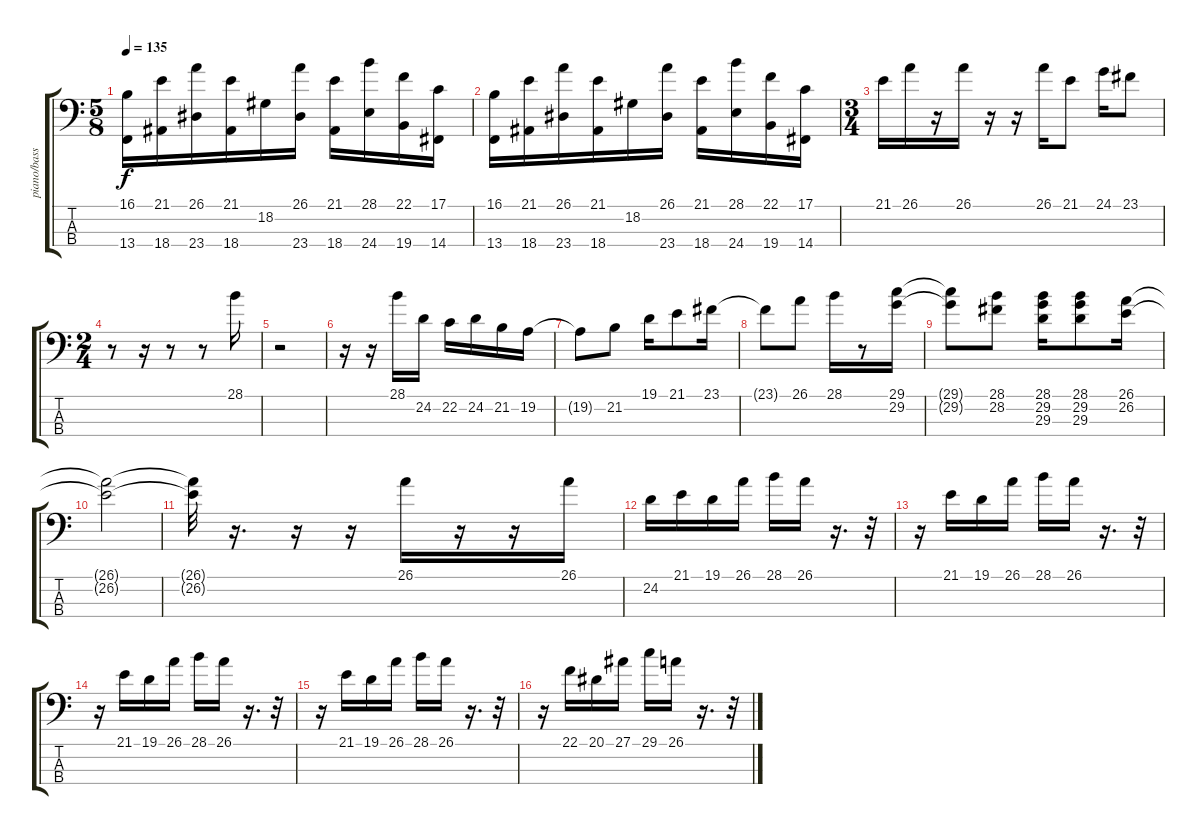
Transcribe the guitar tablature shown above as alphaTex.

\track ("piano/bass          " "piano/bass") {instrument percussiveorgan}
\staff {score tabs}
\tuning (G2 D2 A1 E1) {hide}
\ts (5 8)
\tempo 135
\clef f4
\ks c
(16.1 13.4).16{dy f} (21.1 18.4).16 (26.1 23.4).16 (21.1 18.4).16 18.2.16 (26.1 23.4).16 (21.1 18.4).16 (28.1 24.4).16 (22.1 19.4).16 (17.1 14.4).16 |
(16.1 13.4).16 (21.1 18.4).16 (26.1 23.4).16 (21.1 18.4).16 18.2.16 (26.1 23.4).16 (21.1 18.4).16 (28.1 24.4).16 (22.1 19.4).16 (17.1 14.4).16 |
\ts (3 4)
21.1.16 26.1.16 r.16 26.1.16 r.16 r.16 26.1.16 21.1.8 24.1.16 23.1.8 |
\ts (2 4)
r.8 r.16 r.8 r.8 28.1.16 |
r.2 |
r.16 r.16 28.1.16 24.2.16 22.2.16 24.2.16 21.2.16 19.2.16 |
19.2{t}.8 21.2.8 19.1.16 21.1.8 23.1.16 |
23.1{t}.8 26.1.8 28.1.16 r.8 (29.1 29.2).16 |
(29.1{t} 29.2{t}).8 (28.1 28.2).8 (28.1 29.2 29.3).16 (28.1 29.2 29.3).8 (26.1 26.2).16 |
(26.1{t} 26.2{t}).2 |
(26.1{t} 26.2{t}).32 r.16{d} r.16 r.16 26.1.16 r.16 r.16 26.1.16 |
24.2.16 21.1.16 19.1.16 26.1.16 28.1.16 26.1.16 r.16{d} r.32 |
r.16 21.1.16 19.1.16 26.1.16 28.1.16 26.1.16 r.16{d} r.32 |
r.16 21.1.16 19.1.16 26.1.16 28.1.16 26.1.16 r.16{d} r.32 |
r.16 21.1.16 19.1.16 26.1.16 28.1.16 26.1.16 r.16{d} r.32 |
r.16 22.1.16 20.1.16 27.1.16 29.1.16 26.1.16 r.16{d} r.32
